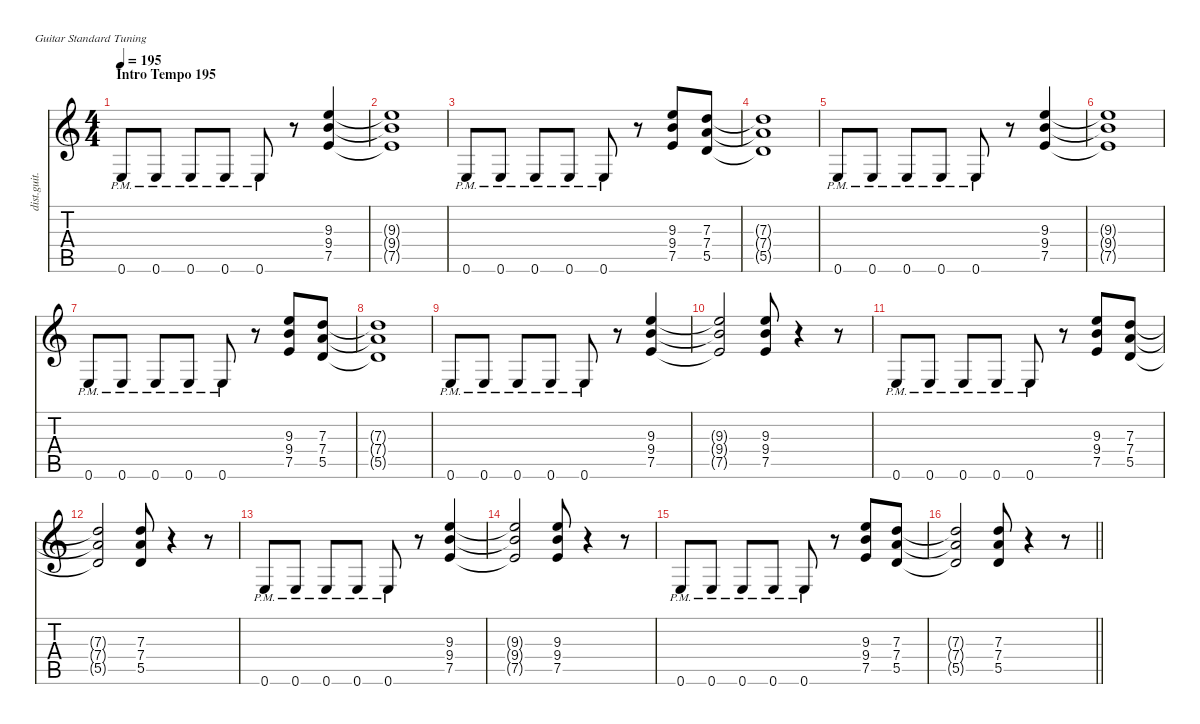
\defaultSystemsLayout 4
\hideDynamics
\bracketExtendMode nobrackets
\otherSystemsTrackNameOrientation horizontal
\track ("Kirk Hammet (Guitar)" "dist.guit.") {instrument distortionguitar}
\staff {score tabs}
\tuning (E4 B3 G3 D3 A2 E2)
\ts (4 4)
\beaming (8 2 2 2 2)
\section ("" "Intro Tempo 195")
\tempo 195
\clef g2
\ks c
0.6{pm}.8{dy f instrument distortionguitar beam Up} 0.6{pm}.8{beam Up} 0.6{pm}.8{beam Up} 0.6{pm}.8{beam Up} 0.6{pm}.8{beam Up} r.8{beam Up} (9.3 9.4 7.5).4{beam Up} |
(9.3{t} 9.4{t} 7.5{t}).1{beam Up} |
0.6{pm}.8{beam Up} 0.6{pm}.8{beam Up} 0.6{pm}.8{beam Up} 0.6{pm}.8{beam Up} 0.6{pm}.8{beam Up} r.8{beam Up} (9.3 9.4 7.5).8{beam Up} (7.3 7.4 5.5).8{beam Up} |
(7.3{t} 7.4{t} 5.5{t}).1{beam Up} |
0.6{pm}.8{beam Up} 0.6{pm}.8{beam Up} 0.6{pm}.8{beam Up} 0.6{pm}.8{beam Up} 0.6{pm}.8{beam Up} r.8{beam Up} (9.3 9.4 7.5).4{beam Up} |
(9.3{t} 9.4{t} 7.5{t}).1{beam Up} |
0.6{pm}.8{beam Up} 0.6{pm}.8{beam Up} 0.6{pm}.8{beam Up} 0.6{pm}.8{beam Up} 0.6{pm}.8{beam Up} r.8{beam Up} (9.3 9.4 7.5).8{beam Up} (7.3 7.4 5.5).8{beam Up} |
(7.3{t} 7.4{t} 5.5{t}).1{beam Up} |
0.6{pm}.8{beam Up} 0.6{pm}.8{beam Up} 0.6{pm}.8{beam Up} 0.6{pm}.8{beam Up} 0.6{pm}.8{beam Up} r.8{beam Up} (9.3 9.4 7.5).4{beam Up} |
(9.3{t} 9.4{t} 7.5{t}).2{beam Up} (9.3 9.4 7.5).8{beam Up} r.4{beam Up} r.8{beam Up} |
0.6{pm}.8{beam Up} 0.6{pm}.8{beam Up} 0.6{pm}.8{beam Up} 0.6{pm}.8{beam Up} 0.6{pm}.8{beam Up} r.8{beam Up} (9.3 9.4 7.5).8{beam Up} (7.3 7.4 5.5).8{beam Up} |
(7.3{t} 7.4{t} 5.5{t}).2{beam Up} (7.3 7.4 5.5).8{beam Up} r.4{beam Up} r.8{beam Up} |
0.6{pm}.8{beam Up} 0.6{pm}.8{beam Up} 0.6{pm}.8{beam Up} 0.6{pm}.8{beam Up} 0.6{pm}.8{beam Up} r.8{beam Up} (9.3 9.4 7.5).4{beam Up} |
(9.3{t} 9.4{t} 7.5{t}).2{beam Up} (9.3 9.4 7.5).8{beam Up} r.4{beam Up} r.8{beam Up} |
0.6{pm}.8{beam Up} 0.6{pm}.8{beam Up} 0.6{pm}.8{beam Up} 0.6{pm}.8{beam Up} 0.6{pm}.8{beam Up} r.8{beam Up} (9.3 9.4 7.5).8{beam Up} (7.3 7.4 5.5).8{beam Up} |
\barLineRight lightlight
(7.3{t} 7.4{t} 5.5{t}).2{beam Up} (7.3 7.4 5.5).8{beam Up} r.4{beam Up} r.8{beam Up}
